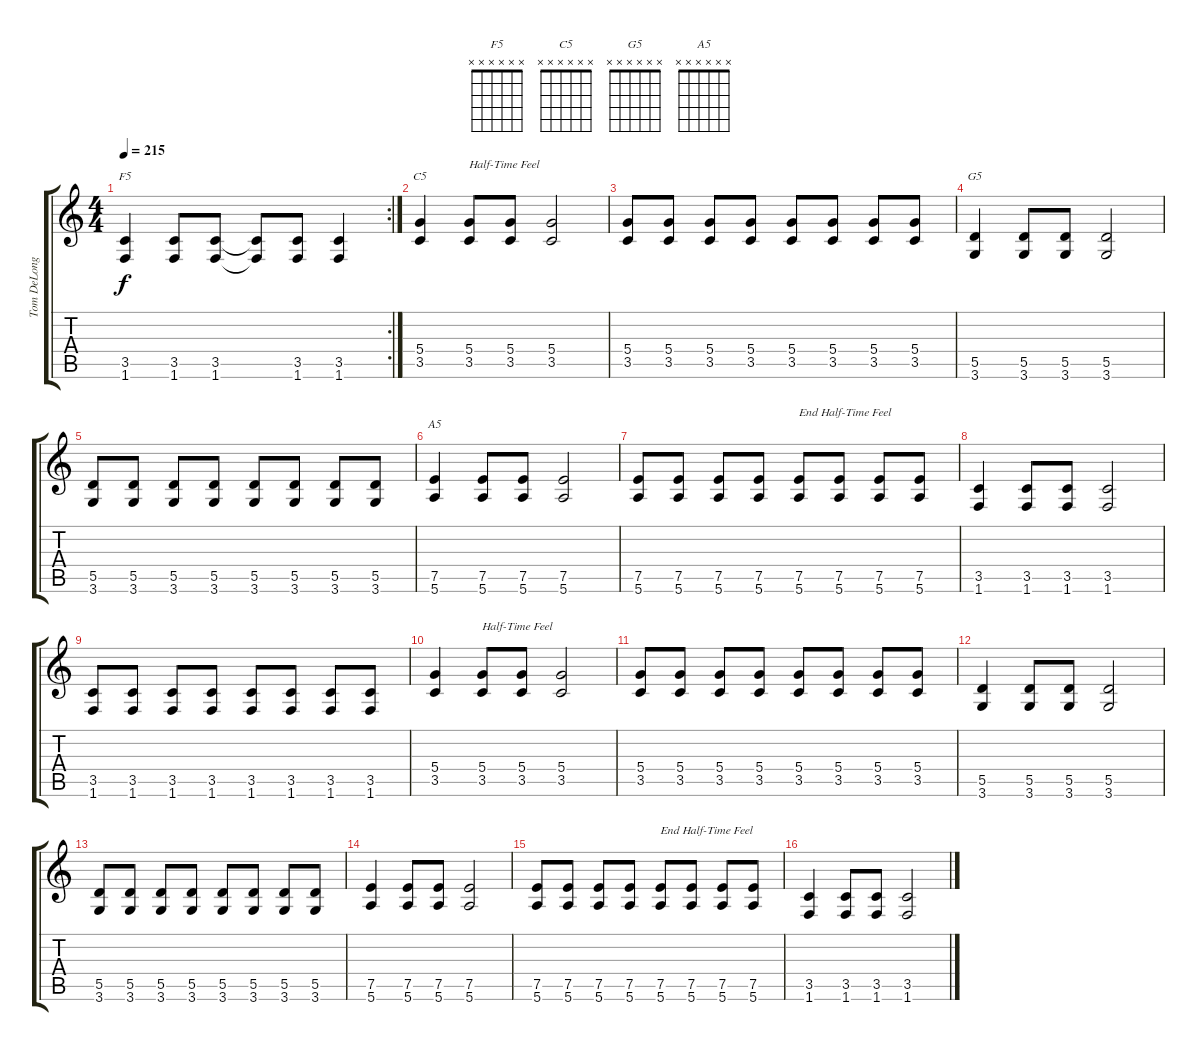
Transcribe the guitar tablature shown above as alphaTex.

\track ("Tom DeLonge Distortion" "Tom DeLong") {instrument distortionguitar}
\staff {score tabs}
\tuning (E4 B3 G3 D3 A2 E2) {hide}
\chord ("F5" x x x x x x)
\chord ("C5" x x x x x x)
\chord ("G5" x x x x x x)
\chord ("A5" x x x x x x)
\rc 2
\ts (4 4)
\tempo 215
\clef g2
\ks c
(3.5 1.6).4{ch "F5" dy f} (3.5 1.6).8 (3.5 1.6).8 (3.5{t} 1.6{t}).8 (3.5 1.6).8 (3.5 1.6).4 |
(5.4 3.5).4{ch "C5"} (5.4 3.5).8{txt "Half-Time Feel"} (5.4 3.5).8 (5.4 3.5).2 |
(5.4 3.5).8 (5.4 3.5).8 (5.4 3.5).8 (5.4 3.5).8 (5.4 3.5).8 (5.4 3.5).8 (5.4 3.5).8 (5.4 3.5).8 |
(5.5 3.6).4{ch "G5"} (5.5 3.6).8 (5.5 3.6).8 (5.5 3.6).2 |
(5.5 3.6).8 (5.5 3.6).8 (5.5 3.6).8 (5.5 3.6).8 (5.5 3.6).8 (5.5 3.6).8 (5.5 3.6).8 (5.5 3.6).8 |
(7.5 5.6).4{ch "A5"} (7.5 5.6).8 (7.5 5.6).8 (7.5 5.6).2 |
(7.5 5.6).8 (7.5 5.6).8 (7.5 5.6).8 (7.5 5.6).8 (7.5 5.6).8{txt "End Half-Time Feel"} (7.5 5.6).8 (7.5 5.6).8 (7.5 5.6).8 |
(3.5 1.6).4 (3.5 1.6).8 (3.5 1.6).8 (3.5 1.6).2 |
(3.5 1.6).8 (3.5 1.6).8 (3.5 1.6).8 (3.5 1.6).8 (3.5 1.6).8 (3.5 1.6).8 (3.5 1.6).8 (3.5 1.6).8 |
(5.4 3.5).4 (5.4 3.5).8{txt "Half-Time Feel"} (5.4 3.5).8 (5.4 3.5).2 |
(5.4 3.5).8 (5.4 3.5).8 (5.4 3.5).8 (5.4 3.5).8 (5.4 3.5).8 (5.4 3.5).8 (5.4 3.5).8 (5.4 3.5).8 |
(5.5 3.6).4 (5.5 3.6).8 (5.5 3.6).8 (5.5 3.6).2 |
(5.5 3.6).8 (5.5 3.6).8 (5.5 3.6).8 (5.5 3.6).8 (5.5 3.6).8 (5.5 3.6).8 (5.5 3.6).8 (5.5 3.6).8 |
(7.5 5.6).4 (7.5 5.6).8 (7.5 5.6).8 (7.5 5.6).2 |
(7.5 5.6).8 (7.5 5.6).8 (7.5 5.6).8 (7.5 5.6).8 (7.5 5.6).8{txt "End Half-Time Feel"} (7.5 5.6).8 (7.5 5.6).8 (7.5 5.6).8 |
(3.5 1.6).4 (3.5 1.6).8 (3.5 1.6).8 (3.5 1.6).2
